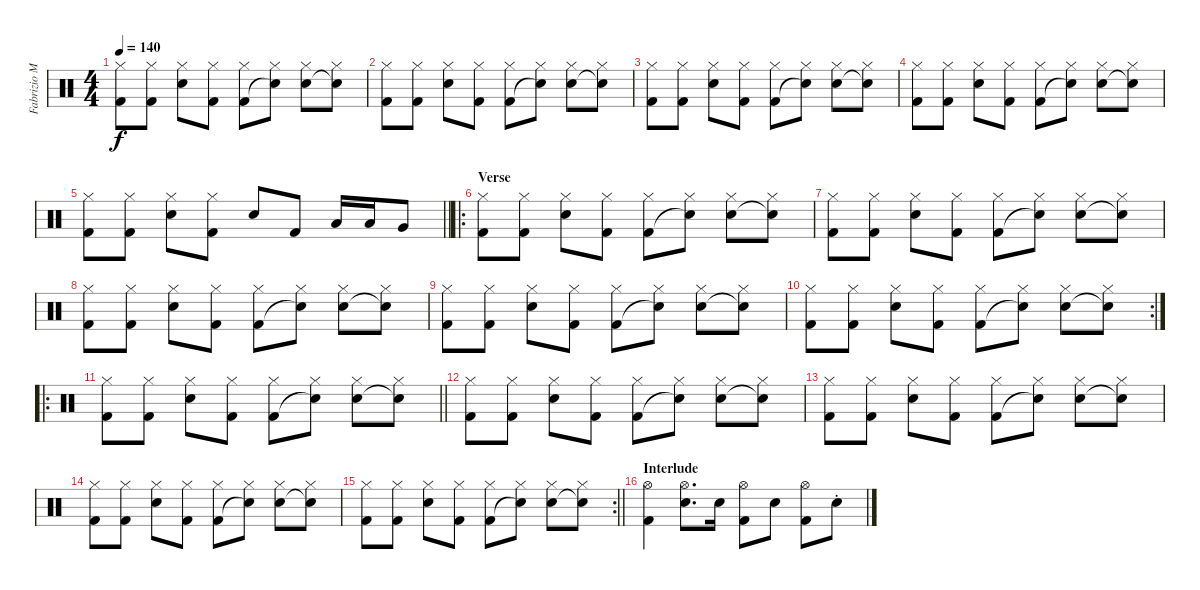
\track ("Fabrizio Moretti" "Fabrizio M") {instrument percussion}
\staff {score}
\articulation defaults
\ts (4 4)
\tempo 140
\clef neutral
\ks c
("Kick (hit) 2" "Hi-Hat (closed)").8{dy f} ("Kick (hit) 2" "Hi-Hat (closed)").8 ("Electric Snare (hit)" "Hi-Hat (closed)").8 ("Kick (hit) 2" "Hi-Hat (closed)").8 ("Kick (hit) 2" "Hi-Hat (closed)").8 ("Snare (hit)"{t} "Hi-Hat (closed)").8 ("Electric Snare (hit)" "Hi-Hat (closed)").8 ("Snare (hit)"{t} "Hi-Hat (closed)").8 |
("Kick (hit) 2" "Hi-Hat (closed)").8 ("Kick (hit) 2" "Hi-Hat (closed)").8 ("Electric Snare (hit)" "Hi-Hat (closed)").8 ("Kick (hit) 2" "Hi-Hat (closed)").8 ("Kick (hit) 2" "Hi-Hat (closed)").8 ("Snare (hit)"{t} "Hi-Hat (closed)").8 ("Electric Snare (hit)" "Hi-Hat (closed)").8 ("Snare (hit)"{t} "Hi-Hat (closed)").8 |
("Kick (hit) 2" "Hi-Hat (closed)").8 ("Kick (hit) 2" "Hi-Hat (closed)").8 ("Electric Snare (hit)" "Hi-Hat (closed)").8 ("Kick (hit) 2" "Hi-Hat (closed)").8 ("Kick (hit) 2" "Hi-Hat (closed)").8 ("Snare (hit)"{t} "Hi-Hat (closed)").8 ("Electric Snare (hit)" "Hi-Hat (closed)").8 ("Snare (hit)"{t} "Hi-Hat (closed)").8 |
("Kick (hit) 2" "Hi-Hat (closed)").8 ("Kick (hit) 2" "Hi-Hat (closed)").8 ("Electric Snare (hit)" "Hi-Hat (closed)").8 ("Kick (hit) 2" "Hi-Hat (closed)").8 ("Kick (hit) 2" "Hi-Hat (closed)").8 ("Snare (hit)"{t} "Hi-Hat (closed)").8 ("Electric Snare (hit)" "Hi-Hat (closed)").8 ("Snare (hit)"{t} "Hi-Hat (closed)").8 |
\barLineRight lightlight
("Kick (hit) 2" "Hi-Hat (closed)").8 ("Kick (hit) 2" "Hi-Hat (closed)").8 ("Electric Snare (hit)" "Hi-Hat (closed)").8 ("Kick (hit) 2" "Hi-Hat (closed)").8 "Electric Snare (hit)".8 "Kick (hit) 2".8 "Low Tom (hit)".16 "Low Tom (hit)".16 "Very Low Tom (hit)".8 |
\ro
\section ("" "Verse")
("Kick (hit) 2" "Hi-Hat (closed)").8 ("Kick (hit) 2" "Hi-Hat (closed)").8 ("Electric Snare (hit)" "Hi-Hat (closed)").8 ("Kick (hit) 2" "Hi-Hat (closed)").8 ("Kick (hit) 2" "Hi-Hat (closed)").8 ("Snare (hit)"{t} "Hi-Hat (closed)").8 ("Electric Snare (hit)" "Hi-Hat (closed)").8 ("Snare (hit)"{t} "Hi-Hat (closed)").8 |
("Kick (hit) 2" "Hi-Hat (closed)").8 ("Kick (hit) 2" "Hi-Hat (closed)").8 ("Electric Snare (hit)" "Hi-Hat (closed)").8 ("Kick (hit) 2" "Hi-Hat (closed)").8 ("Kick (hit) 2" "Hi-Hat (closed)").8 ("Snare (hit)"{t} "Hi-Hat (closed)").8 ("Electric Snare (hit)" "Hi-Hat (closed)").8 ("Snare (hit)"{t} "Hi-Hat (closed)").8 |
("Kick (hit) 2" "Hi-Hat (closed)").8 ("Kick (hit) 2" "Hi-Hat (closed)").8 ("Electric Snare (hit)" "Hi-Hat (closed)").8 ("Kick (hit) 2" "Hi-Hat (closed)").8 ("Kick (hit) 2" "Hi-Hat (closed)").8 ("Snare (hit)"{t} "Hi-Hat (closed)").8 ("Electric Snare (hit)" "Hi-Hat (closed)").8 ("Snare (hit)"{t} "Hi-Hat (closed)").8 |
("Kick (hit) 2" "Hi-Hat (closed)").8 ("Kick (hit) 2" "Hi-Hat (closed)").8 ("Electric Snare (hit)" "Hi-Hat (closed)").8 ("Kick (hit) 2" "Hi-Hat (closed)").8 ("Kick (hit) 2" "Hi-Hat (closed)").8 ("Snare (hit)"{t} "Hi-Hat (closed)").8 ("Electric Snare (hit)" "Hi-Hat (closed)").8 ("Snare (hit)"{t} "Hi-Hat (closed)").8 |
\rc 2
("Kick (hit) 2" "Hi-Hat (closed)").8 ("Kick (hit) 2" "Hi-Hat (closed)").8 ("Electric Snare (hit)" "Hi-Hat (closed)").8 ("Kick (hit) 2" "Hi-Hat (closed)").8 ("Kick (hit) 2" "Hi-Hat (closed)").8 ("Snare (hit)"{t} "Hi-Hat (closed)").8 ("Electric Snare (hit)" "Hi-Hat (closed)").8 ("Snare (hit)"{t} "Hi-Hat (closed)").8 |
\ro
\barLineRight lightlight
("Kick (hit) 2" "Hi-Hat (closed)").8 ("Kick (hit) 2" "Hi-Hat (closed)").8 ("Electric Snare (hit)" "Hi-Hat (closed)").8 ("Kick (hit) 2" "Hi-Hat (closed)").8 ("Kick (hit) 2" "Hi-Hat (closed)").8 ("Snare (hit)"{t} "Hi-Hat (closed)").8 ("Electric Snare (hit)" "Hi-Hat (closed)").8 ("Snare (hit)"{t} "Hi-Hat (closed)").8 |
("Kick (hit) 2" "Hi-Hat (closed)").8 ("Kick (hit) 2" "Hi-Hat (closed)").8 ("Electric Snare (hit)" "Hi-Hat (closed)").8 ("Kick (hit) 2" "Hi-Hat (closed)").8 ("Kick (hit) 2" "Hi-Hat (closed)").8 ("Snare (hit)"{t} "Hi-Hat (closed)").8 ("Electric Snare (hit)" "Hi-Hat (closed)").8 ("Snare (hit)"{t} "Hi-Hat (closed)").8 |
("Kick (hit) 2" "Hi-Hat (closed)").8 ("Kick (hit) 2" "Hi-Hat (closed)").8 ("Electric Snare (hit)" "Hi-Hat (closed)").8 ("Kick (hit) 2" "Hi-Hat (closed)").8 ("Kick (hit) 2" "Hi-Hat (closed)").8 ("Snare (hit)"{t} "Hi-Hat (closed)").8 ("Electric Snare (hit)" "Hi-Hat (closed)").8 ("Snare (hit)"{t} "Hi-Hat (closed)").8 |
("Kick (hit) 2" "Hi-Hat (closed)").8 ("Kick (hit) 2" "Hi-Hat (closed)").8 ("Electric Snare (hit)" "Hi-Hat (closed)").8 ("Kick (hit) 2" "Hi-Hat (closed)").8 ("Kick (hit) 2" "Hi-Hat (closed)").8 ("Snare (hit)"{t} "Hi-Hat (closed)").8 ("Electric Snare (hit)" "Hi-Hat (closed)").8 ("Snare (hit)"{t} "Hi-Hat (closed)").8 |
\rc 2
\barLineRight lightlight
("Kick (hit) 2" "Hi-Hat (closed)").8 ("Kick (hit) 2" "Hi-Hat (closed)").8 ("Electric Snare (hit)" "Hi-Hat (closed)").8 ("Kick (hit) 2" "Hi-Hat (closed)").8 ("Kick (hit) 2" "Hi-Hat (closed)").8 ("Snare (hit)"{t} "Hi-Hat (closed)").8 ("Electric Snare (hit)" "Hi-Hat (closed)").8 ("Snare (hit)"{t} "Hi-Hat (closed)").8 |
\section ("" "Interlude")
("Hi-Hat (open)" "Kick (hit) 2").4 ("Hi-Hat (open)" "Electric Snare (hit)").8{d} "Electric Snare (hit)".16 ("Hi-Hat (open)" "Kick (hit) 2").8 "Electric Snare (hit)".8 ("Hi-Hat (open)" "Kick (hit) 2").8 "Electric Snare (hit)"{st}.8
